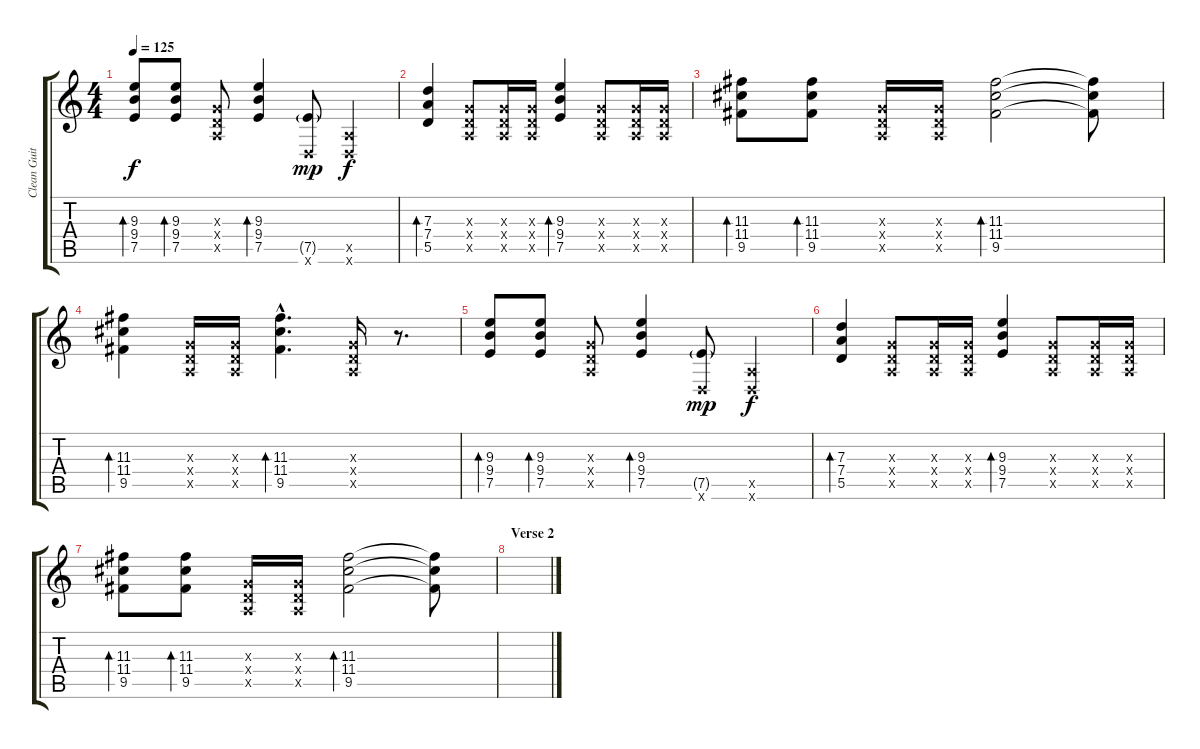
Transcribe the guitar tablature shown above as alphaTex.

\track ("Clean Guitar" "Clean Guit") {instrument electricguitarclean}
\staff {score tabs}
\tuning (E4 B3 G3 D3 A2 D2) {hide}
\ts (4 4)
\tempo 125
\clef g2
\ks c
(9.3 9.4 7.5).8{bd 60 dy f} (9.3 9.4 7.5).8{bd 60} (0.3{x} 0.4{x} 0.5{x}).8 (9.3 9.4 7.5).4{bd 60} (7.5{g} 0.6{x}).8{dy mp} (0.5{x} 0.6{x}).4{dy f} |
(7.3 7.4 5.5).4{bd 60} (0.3{x} 0.4{x} 0.5{x}).8 (0.3{x} 0.4{x} 0.5{x}).16 (0.3{x} 0.4{x} 0.5{x}).16 (9.3 9.4 7.5).4{bd 60} (0.3{x} 0.4{x} 0.5{x}).8 (0.3{x} 0.4{x} 0.5{x}).16 (0.3{x} 0.4{x} 0.5{x}).16 |
(11.3 11.4 9.5).8{bd 60} (11.3 11.4 9.5).8{bd 60} (0.3{x} 0.4{x} 0.5{x}).16 (0.3{x} 0.4{x} 0.5{x}).16 (11.3 11.4 9.5).2{bd 60} (11.3{t} 11.4{t} 9.5{t}).8 |
(11.3 11.4 9.5).4{bd 60} (0.3{x} 0.4{x} 0.5{x}).16 (0.3{x} 0.4{x} 0.5{x}).16 (11.3{hac} 11.4{hac} 9.5{hac}).4{d bd 60} (0.3{x} 0.4{x} 0.5{x}).16 r.8{d} |
(9.3 9.4 7.5).8{bd 60} (9.3 9.4 7.5).8{bd 60} (0.3{x} 0.4{x} 0.5{x}).8 (9.3 9.4 7.5).4{bd 60} (7.5{g} 0.6{x}).8{dy mp} (0.5{x} 0.6{x}).4{dy f} |
(7.3 7.4 5.5).4{bd 60} (0.3{x} 0.4{x} 0.5{x}).8 (0.3{x} 0.4{x} 0.5{x}).16 (0.3{x} 0.4{x} 0.5{x}).16 (9.3 9.4 7.5).4{bd 60} (0.3{x} 0.4{x} 0.5{x}).8 (0.3{x} 0.4{x} 0.5{x}).16 (0.3{x} 0.4{x} 0.5{x}).16 |
(11.3 11.4 9.5).8{bd 60} (11.3 11.4 9.5).8{bd 60} (0.3{x} 0.4{x} 0.5{x}).16 (0.3{x} 0.4{x} 0.5{x}).16 (11.3 11.4 9.5).2{bd 60} (11.3{t} 11.4{t} 9.5{t}).8 |
\section ("" "Verse 2")
